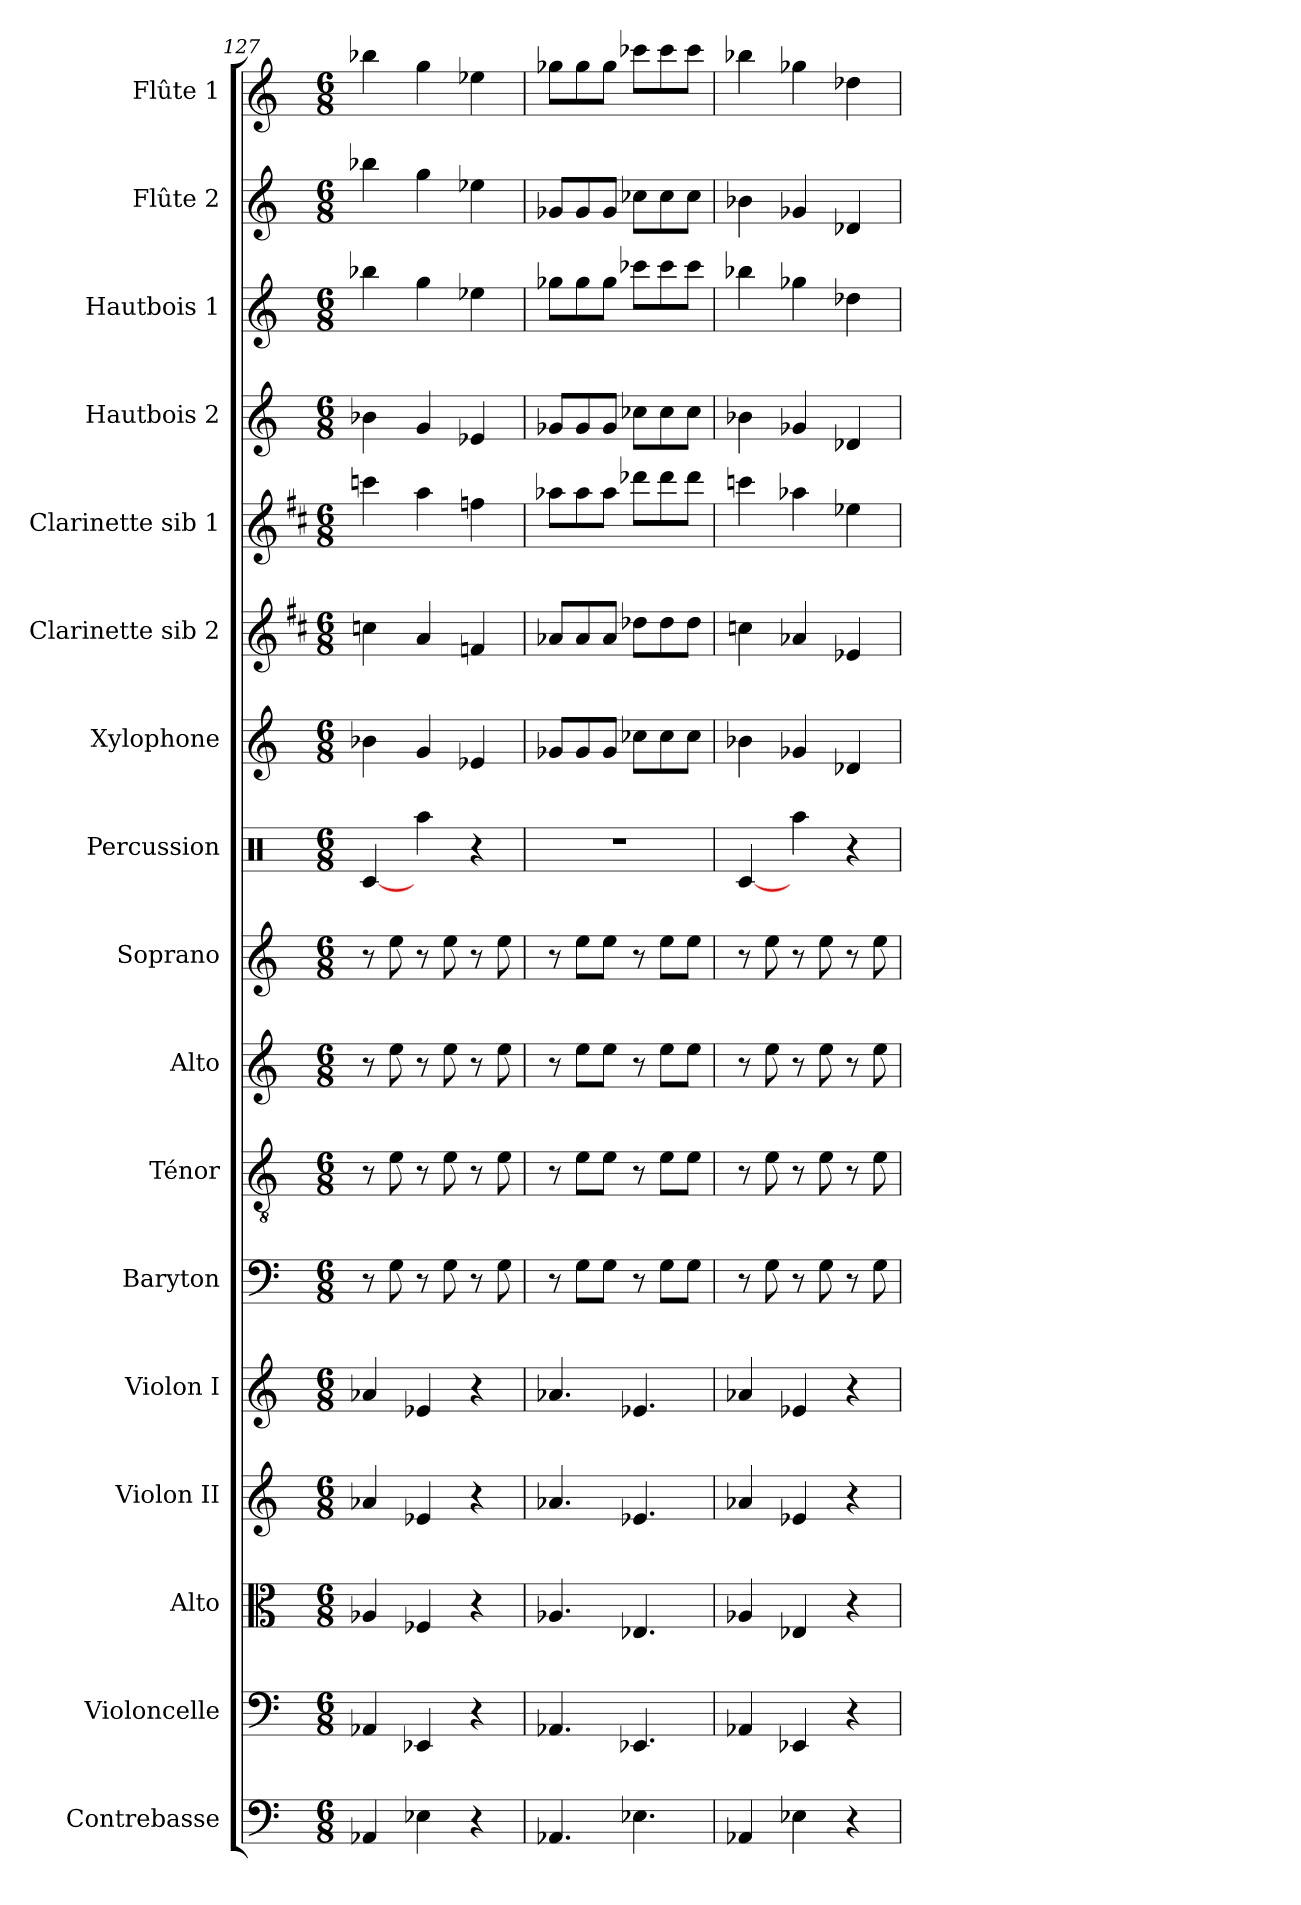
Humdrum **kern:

**kern	**kern	**kern	**kern	**kern	**kern	**kern	**kern	**kern	**kern	**kern	**kern	**kern	**kern	**kern	**kern	**kern
*part17	*part16	*part15	*part14	*part13	*part12	*part11	*part10	*part9	*part8	*part7	*part6	*part5	*part4	*part3	*part2	*part1
*staff17	*staff16	*staff15	*staff14	*staff13	*staff12	*staff11	*staff10	*staff9	*staff8	*staff7	*staff6	*staff5	*staff4	*staff3	*staff2	*staff1
*I"Contrebasse	*I"Violoncelle	*I"Alto	*I"Violon II	*I"Violon I	*I"Baryton	*I"Ténor	*I"Alto	*I"Soprano	*I"Percussion	*I"Xylophone	*I"Clarinette sib 2	*I"Clarinette sib 1	*I"Hautbois 2	*I"Hautbois 1	*I"Flûte 2	*I"Flûte 1
*I'Cb.	*I'Vc.	*I'A	*I'Vln. II	*I'Vln. I	*I'Bar.	*I'T	*I'A	*I'S	*I'Perc.	*I'Xyl.	*I'Cl. Sib 2	*I'Cl. Sib 1	*I'Hb. 2	*I'Hb. 1	*I'Fl. 2	*I'Fl. 1
*clefF4	*clefF4	*clefC3	*clefG2	*clefG2	*clefF4	*clefGv2	*clefG2	*clefG2	*clefX	*clefG2	*clefG2	*clefG2	*clefG2	*clefG2	*clefG2	*clefG2
*ITrd7c12	*	*	*	*	*	*	*	*	*	*	*ITrd1c2	*ITrd1c2	*	*	*	*
*k[]	*k[]	*k[]	*k[]	*k[]	*k[]	*k[]	*k[]	*k[]	*k[]	*k[]	*k[]	*k[]	*k[]	*k[]	*k[]	*k[]
*C:	*C:	*C:	*C:	*C:	*C:	*C:	*C:	*C:	*C:	*C:	*C:	*C:	*C:	*C:	*C:	*C:
*M6/8	*M6/8	*M6/8	*M6/8	*M6/8	*M6/8	*M6/8	*M6/8	*M6/8	*M6/8	*M6/8	*M6/8	*M6/8	*M6/8	*M6/8	*M6/8	*M6/8
=127	=127	=127	=127	=127	=127	=127	=127	=127	=127	=127	=127	=127	=127	=127	=127	=127
4AAA-X/	4AA-X/	4A-X/	4a-X/	4a-X/	8r	8r	8r	8r	[4Rc/	4b-X\	4b-X\	4bb-X\	4b-X\	4bb-X\	4bb-X\	4bb-X\
.	.	.	.	.	8G\	8e\	8ee\	8ee\	.	.	.	.	.	.	.	.
4EE-X\	4EE-X/	4F-X/	4e-X/	4e-X/	8r	8r	8r	8r	4Raa\	4g/	4g/	4gg\	4g/	4gg\	4gg\	4gg\
.	.	.	.	.	8G\	8e\	8ee\	8ee\	.	.	.	.	.	.	.	.
4r	4r	4r	4r	4r	8r	8r	8r	8r	4r	4e-X/	4e-X/	4ee-X\	4e-X/	4ee-X\	4ee-X\	4ee-X\
.	.	.	.	.	8G\	8e\	8ee\	8ee\	.	.	.	.	.	.	.	.
=128	=128	=128	=128	=128	=128	=128	=128	=128	=128	=128	=128	=128	=128	=128	=128	=128
4.AAA-X/	4.AA-X/	4.A-X/	4.a-X/	4.a-X/	8r	8r	8r	8r	2.r	8g-X/L	8g-X/L	8gg-X\L	8g-X/L	8gg-X\L	8g-X/L	8gg-X\L
.	.	.	.	.	8G\L	8e\L	8ee\L	8ee\L	.	8g-/	8g-/	8gg-\	8g-/	8gg-\	8g-/	8gg-\
.	.	.	.	.	8G\J	8e\J	8ee\J	8ee\J	.	8g-/J	8g-/J	8gg-\J	8g-/J	8gg-\J	8g-/J	8gg-\J
4.EE-X\	4.EE-X/	4.E-X/	4.e-X/	4.e-X/	8r	8r	8r	8r	.	8cc-X\L	8cc-X\L	8ccc-X\L	8cc-X\L	8ccc-X\L	8cc-X\L	8ccc-X\L
.	.	.	.	.	8G\L	8e\L	8ee\L	8ee\L	.	8cc-\	8cc-\	8ccc-\	8cc-\	8ccc-\	8cc-\	8ccc-\
.	.	.	.	.	8G\J	8e\J	8ee\J	8ee\J	.	8cc-\J	8cc-\J	8ccc-\J	8cc-\J	8ccc-\J	8cc-\J	8ccc-\J
!!LO:PB:g=z
=129	=129	=129	=129	=129	=129	=129	=129	=129	=129	=129	=129	=129	=129	=129	=129	=129
4AAA-X/	4AA-X/	4A-X/	4a-X/	4a-X/	8r	8r	8r	8r	[4Rc/	4b-X\	4b-X\	4bb-X\	4b-X\	4bb-X\	4b-X\	4bb-X\
.	.	.	.	.	8G\	8e\	8ee\	8ee\	.	.	.	.	.	.	.	.
4EE-X\	4EE-X/	4E-X/	4e-X/	4e-X/	8r	8r	8r	8r	4Raa\	4g-X/	4g-X/	4gg-X\	4g-X/	4gg-X\	4g-X/	4gg-X\
.	.	.	.	.	8G\	8e\	8ee\	8ee\	.	.	.	.	.	.	.	.
4r	4r	4r	4r	4r	8r	8r	8r	8r	4r	4d-X/	4d-X/	4dd-X\	4d-X/	4dd-X\	4d-X/	4dd-X\
.	.	.	.	.	8G\	8e\	8ee\	8ee\	.	.	.	.	.	.	.	.
=	=	=	=	=	=	=	=	=	=	=	=	=	=	=	=	=
*-	*-	*-	*-	*-	*-	*-	*-	*-	*-	*-	*-	*-	*-	*-	*-	*-
